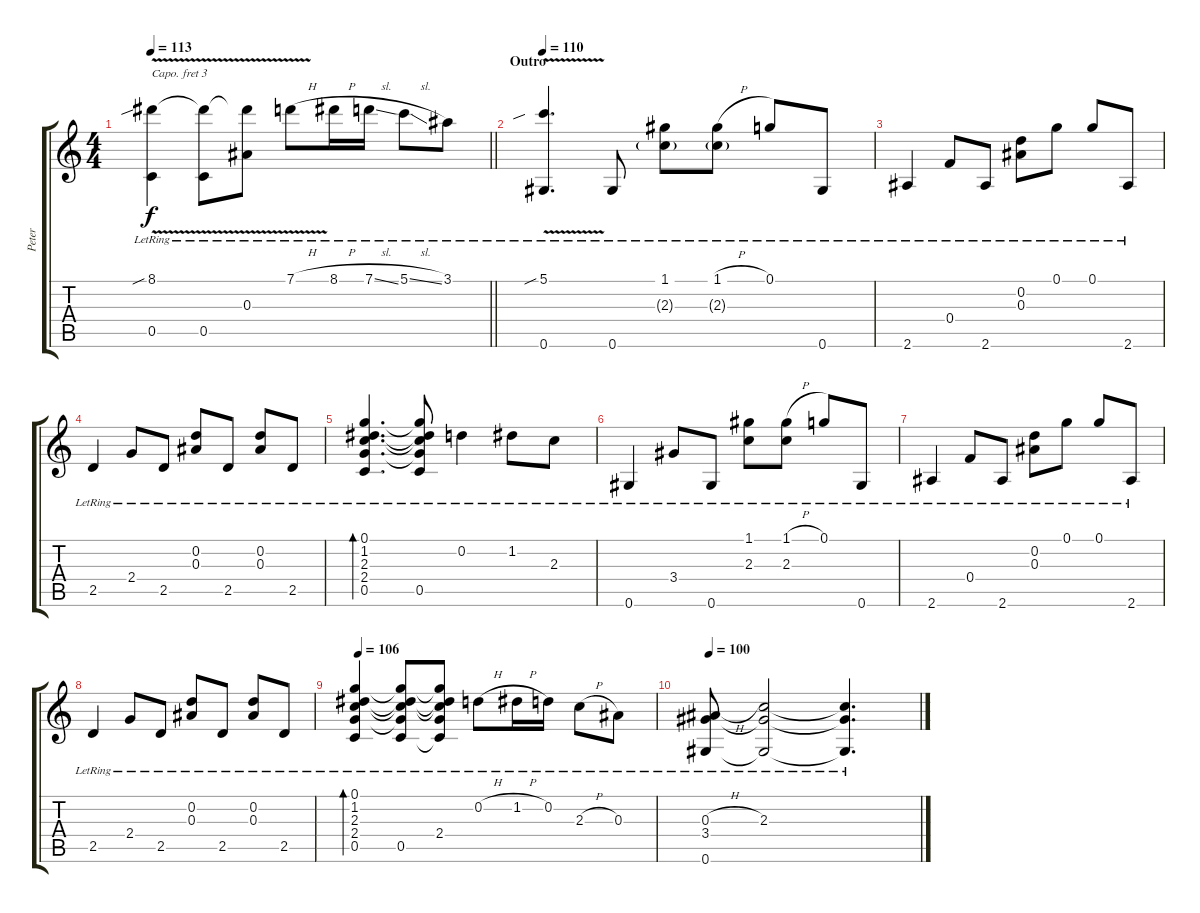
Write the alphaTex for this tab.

\track ("Peter" "Peter") {instrument acousticguitarsteel}
\staff {score tabs}
\capo 3
\tuning (E4 B3 G3 D3 A2 F2) {hide}
\ts (4 4)
\tempo 113
\clef g2
\barLineRight lightlight
\ks c
(8.1{v sib lr} 0.5{lr}).4{dy f} (8.1{v lr t} 0.5{lr}).8 (8.1{v lr t} 0.3{lr}).8 7.1{v h lr}.8 8.1{h lr}.16 7.1{sl lr}.16 5.1{sl lr}.8 3.1{lr}.8 |
\section ("" "Outro")
\tempo 110
(5.1{v sib} 0.6{lr}).4{d} 0.6{lr}.8 (1.1{lr} 2.3{g lr}).8 (1.1{h lr} 2.3{g lr}).8 0.1{lr}.8 0.6{lr}.8 |
2.6{lr}.4 0.4{lr}.8 2.6{lr}.8 (0.2{lr} 0.3{lr}).8 0.1{lr}.8 0.1{lr}.8 2.6{lr}.8 |
2.5{lr}.4 2.4{lr}.8 2.5{lr}.8 (0.2{lr} 0.3{lr}).8 2.5{lr}.8 (0.2{lr} 0.3{lr}).8 2.5{lr}.8 |
(0.1{lr} 1.2{lr} 2.3{lr} 2.4{lr} 0.5{lr}).4{d bd 30} (0.1{lr t} 1.2{lr t} 2.3{lr t} 2.4{lr t} 0.5{lr}).8 0.2{lr}.4 1.2{lr}.8 2.3{lr}.8 |
0.6{lr}.4 3.4{lr}.8 0.6{lr}.8 (1.1{lr} 2.3{lr}).8 (1.1{h lr} 2.3{lr}).8 0.1{lr}.8 0.6{lr}.8 |
2.6{lr}.4 0.4{lr}.8 2.6{lr}.8 (0.2{lr} 0.3{lr}).8 0.1{lr}.8 0.1{lr}.8 2.6{lr}.8 |
2.5{lr}.4 2.4{lr}.8 2.5{lr}.8 (0.2{lr} 0.3{lr}).8 2.5{lr}.8 (0.2{lr} 0.3{lr}).8 2.5{lr}.8 |
\tempo 106
(0.1{lr} 1.2{lr} 2.3{lr} 2.4{lr} 0.5{lr}).4{bd 30} (0.1{lr t} 1.2{lr t} 2.3{lr t} 2.4{lr t} 0.5{lr}).8 (0.1{lr t} 1.2{lr t} 2.3{lr t} 2.4 0.5{lr t}).8 0.2{h lr}.8 1.2{h lr}.16 0.2{lr}.16 2.3{h lr}.8 0.3{lr}.8 |
\tempo 100
(0.3{h lr} 3.4{lr} 0.6{lr}).8 (2.3{lr} 3.4{lr t} 0.6{lr t}).2 (2.3{lr t} 3.4{lr t} 0.6{lr t}).4{d}
